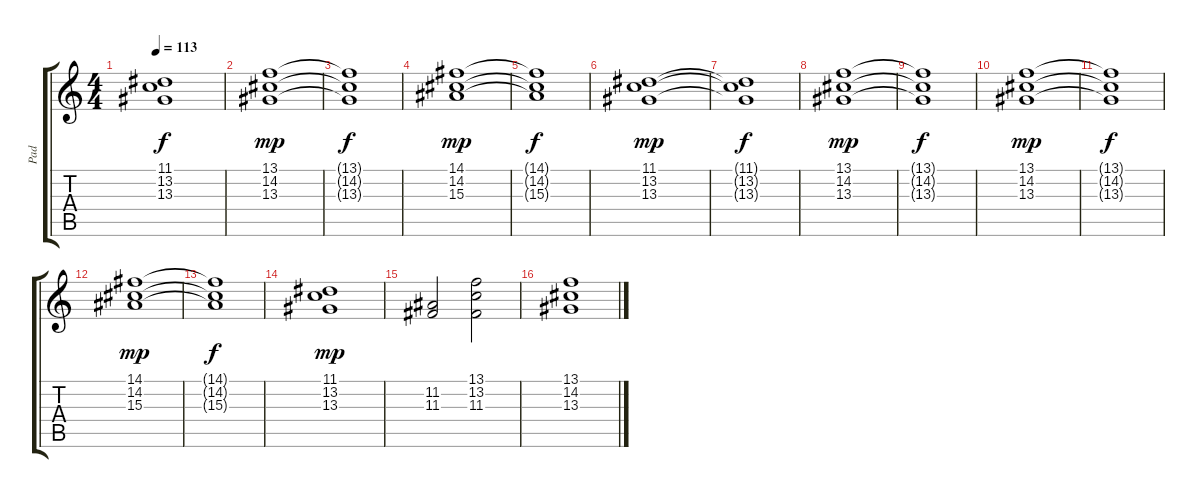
\track ("Pad                 " "Pad       ") {instrument synthvoice}
\staff {score tabs}
\tuning (E4 B3 G3 D3 A2 E2) {hide}
\ts (4 4)
\tempo 113
\clef g2
\ks c
(11.1{t} 13.2{t} 13.3{t}).1{dy f} |
(13.1 14.2 13.3).1{dy mp} |
(13.1{t} 14.2{t} 13.3{t}).1{dy f} |
(14.1 14.2 15.3).1{dy mp} |
(14.1{t} 14.2{t} 15.3{t}).1{dy f} |
(11.1 13.2 13.3).1{dy mp} |
(11.1{t} 13.2{t} 13.3{t}).1{dy f} |
(13.1 14.2 13.3).1{dy mp} |
(13.1{t} 14.2{t} 13.3{t}).1{dy f} |
(13.1 14.2 13.3).1{dy mp} |
(13.1{t} 14.2{t} 13.3{t}).1{dy f} |
(14.1 14.2 15.3).1{dy mp} |
(14.1{t} 14.2{t} 15.3{t}).1{dy f} |
(11.1 13.2 13.3).1{dy mp} |
(11.2 11.3).2 (13.1 13.2 11.3).2 |
(13.1 14.2 13.3).1
